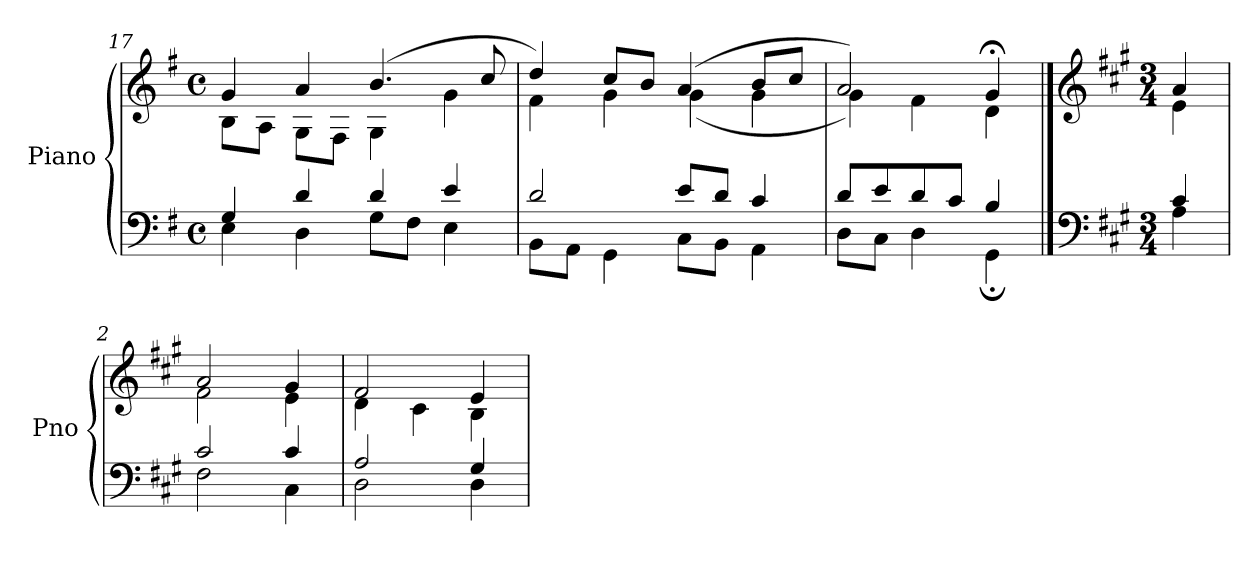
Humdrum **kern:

**kern	**kern
*part1	*part1
*staff2	*staff1
*I"Piano	*
*I'Pno	*
*clefF4	*clefG2
*k[f#]	*k[f#]
*M4/4	*M4/4
*met(c)	*met(c)
=17	=17
*^	*^
4G/	4E\	4g/	8B\L
.	.	.	8A\J
4d/	4D\	4a/	8G\L
.	.	.	8F#\J
4d/	8G\L	(>4.b/	4G\
.	8F#\J	.	.
4e/	4E\	.	4g\
.	.	8cc/	.
=18	=18	=18	=18
2d/	8BB\L	4dd/)	4f#\
.	8AA\J	.	.
.	4GG\	8cc/L	4g\
.	.	8b/J	.
8e/L	8C\L	(>4a/	(<4g\
8d/J	8BB\J	.	.
4c/	4AA\	8b/L	4g\
.	.	8cc/J	.
=19	=19	=19	=19
8d/L	8D\L	2a/)	4g\)
8e/	8C\J	.	.
8d/	4D\	.	4f#\
8c/J	.	.	.
4B/	4GG;\	4g;</	4d\
==1	==1	==1	==1
*clefF4	*	*clefG2	*
*k[f#c#g#]	*	*k[f#c#g#]	*
*M3/4	*	*M3/4	*
4c#/	4A\	4a/	4e\
=2	=2	=2	=2
2c#/	2F#\	2a/	2f#\
4c#/	4C#\	4g#/	4e\
=3	=3	=3	=3
2A/	2D\	2f#/	4d\
.	.	.	4c#\
4G#/	4D\	4e/	4B\
*v	*v	*	*
*	*v	*v
=	=
*-	*-
